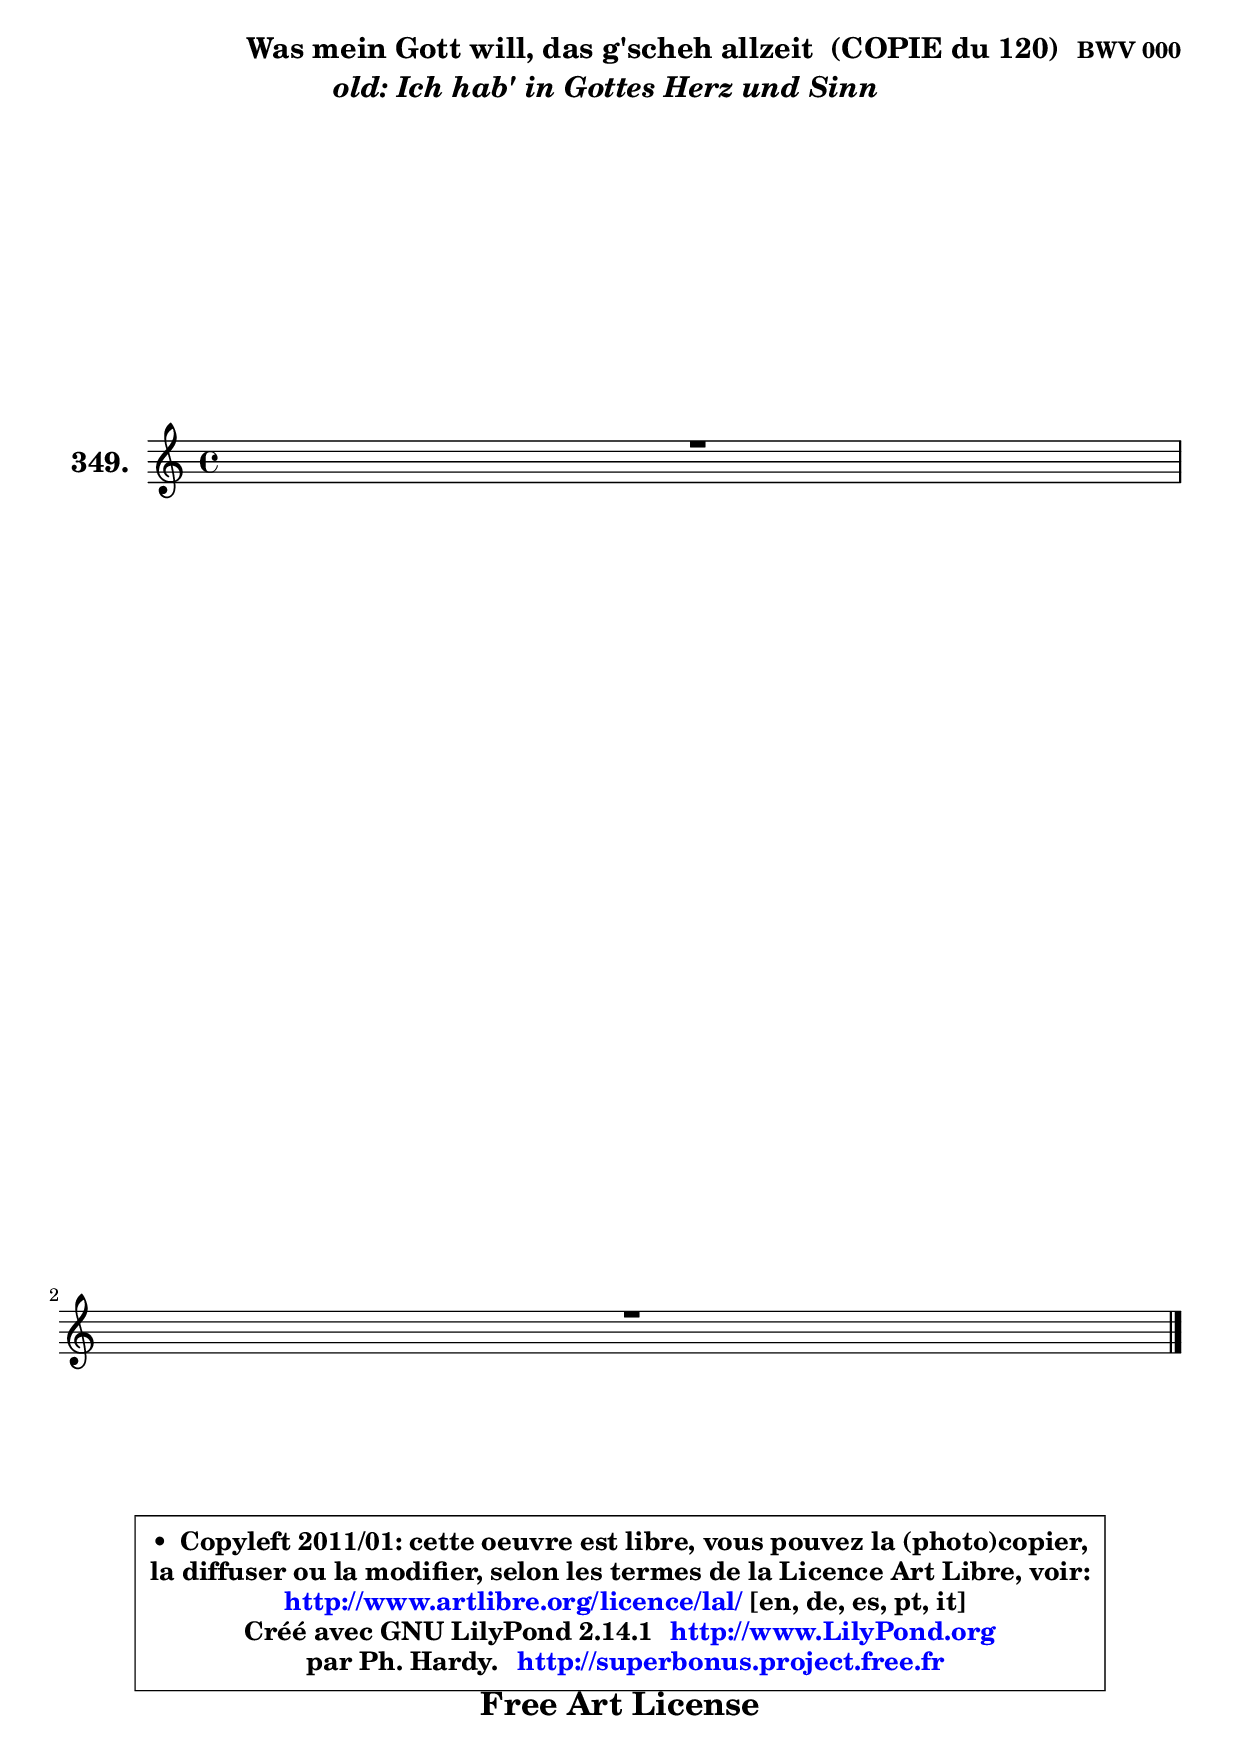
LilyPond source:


\version "2.14.1"

    \paper {
%	system-system-spacing #'padding = #0.1
%	score-system-spacing #'padding = #0.1
	ragged-bottom = ##f
	ragged-last-bottom = ##f
	}

    \header {
      opus = \markup { \bold "BWV 000" }
      piece = \markup { \hspace #9 \fontsize #2 \bold \column \center-align { \line { \hspace #9 "Was mein Gott will, das g'scheh allzeit  (COPIE du 120)" }
                                  \line { \italic "old: Ich hab' in Gottes Herz und Sinn" }
                              } }
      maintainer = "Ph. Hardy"
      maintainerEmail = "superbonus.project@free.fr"
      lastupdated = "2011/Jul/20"
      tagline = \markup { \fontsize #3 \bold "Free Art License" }
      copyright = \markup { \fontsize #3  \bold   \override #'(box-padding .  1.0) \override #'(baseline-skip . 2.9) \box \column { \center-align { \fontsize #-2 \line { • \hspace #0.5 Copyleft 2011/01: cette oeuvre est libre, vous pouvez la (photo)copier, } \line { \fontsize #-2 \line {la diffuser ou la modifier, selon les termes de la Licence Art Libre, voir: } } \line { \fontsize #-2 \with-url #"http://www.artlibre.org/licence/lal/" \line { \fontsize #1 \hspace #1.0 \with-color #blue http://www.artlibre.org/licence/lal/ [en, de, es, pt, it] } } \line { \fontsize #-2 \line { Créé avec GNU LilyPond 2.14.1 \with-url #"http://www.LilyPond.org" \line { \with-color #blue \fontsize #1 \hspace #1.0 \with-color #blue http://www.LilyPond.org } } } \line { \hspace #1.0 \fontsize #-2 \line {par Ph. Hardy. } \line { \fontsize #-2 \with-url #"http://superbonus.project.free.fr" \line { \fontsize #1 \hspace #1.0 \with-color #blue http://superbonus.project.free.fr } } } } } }

	  }

  guidemidi = {
	\tempo 4 = 78

	}

  upper = {
	\time 4/4
	\key c \major
	\clef treble
	\voiceOne
	<< { 
	% SOPRANO
	\set Voice.midiInstrument = "acoustic grand"
	\relative c' {
	R1 |
\break
	R1 |
        \bar "|."
	} % fin de relative
	}

%	\context Voice="1" { \voiceTwo 
%	% ALTO
%	\set Voice.midiInstrument = "acoustic grand"
%	\relative c' {
%	
%        \bar "|."
%	} % fin de relative
%	\oneVoice
%	} >>
 >>
	}

    lower = {
	\time 4/4
	\key c \major
	\clef bass
	\voiceOne
	<< { 
	% TENOR
	\set Voice.midiInstrument = "acoustic grand"
	\relative c' {
	R1 |
\break
	R1 |
        \bar "|."
	} % fin de relative
	}
	\context Voice="1" { \voiceTwo 
	% BASS
	\set Voice.midiInstrument = "acoustic grand"
	\relative c {
        
        \bar "|."
	} % fin de relative
	\oneVoice
	} >>
	}


    \score { 

	\new PianoStaff <<
	\set PianoStaff.instrumentName = \markup { \bold \huge "349." }
	\new Staff = "upper" \upper
%	\new Staff = "lower" \lower
	>>

    \layout {
%	ragged-last = ##f
	   }

         } % fin de score

  \score {
\unfoldRepeats { << \guidemidi \upper >> }
    \midi {
    \context {
     \Staff
      \remove "Staff_performer"
               }

     \context {
      \Voice
       \consists "Staff_performer"
                }

     \context { 
      \Score
      tempoWholesPerMinute = #(ly:make-moment 78 4)
		}
	    }
	}


